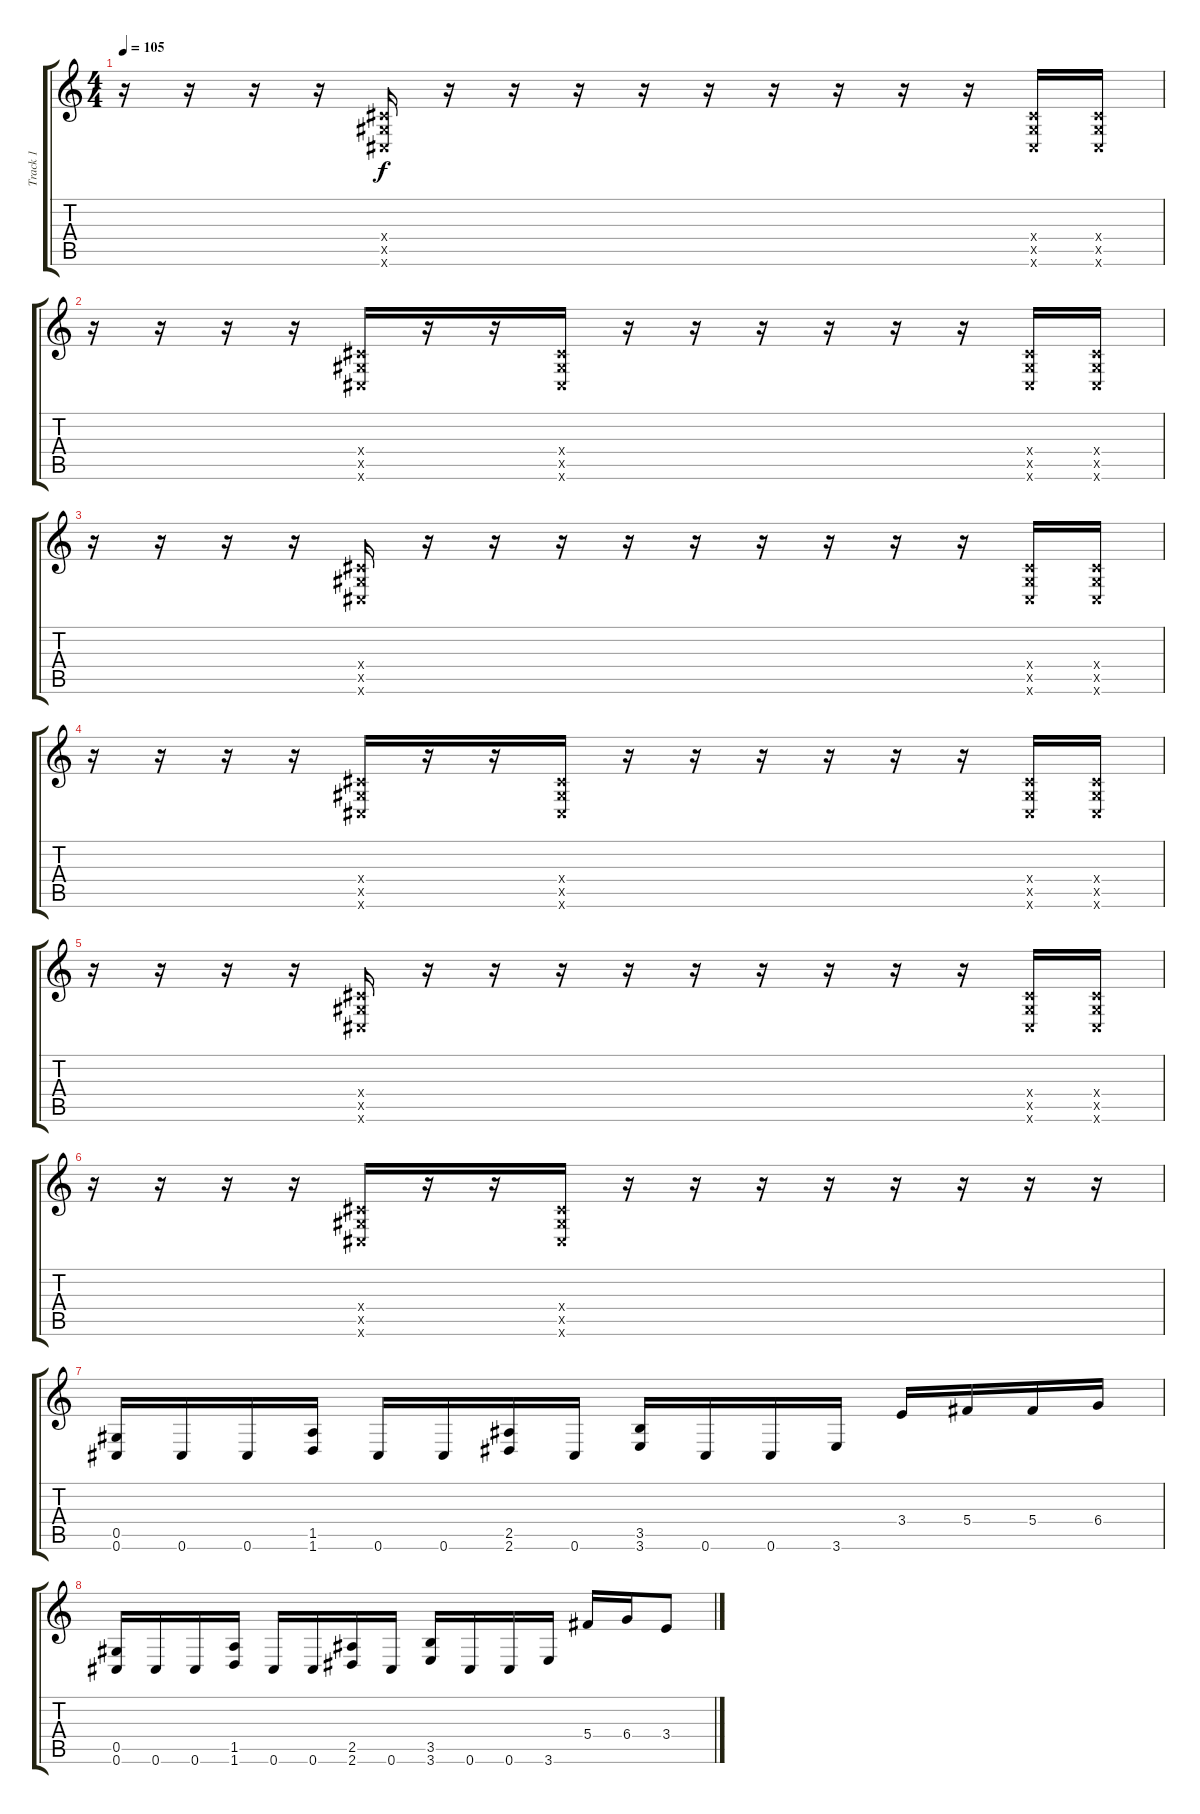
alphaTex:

\track ("Track 1" "Track 1") {instrument distortionguitar}
\staff {score tabs}
\tuning (Eb4 Bb3 Gb3 Db3 Ab2 Db2) {hide}
\ts (4 4)
\tempo 105
\clef g2
\ks c
r.16{dy f} r.16 r.16 r.16 (0.4{x} 0.5{x} 0.6{x}).16 r.16 r.16 r.16 r.16 r.16 r.16 r.16 r.16 r.16 (0.4{x} 0.5{x} 0.6{x}).16 (0.4{x} 0.5{x} 0.6{x}).16 |
r.16 r.16 r.16 r.16 (0.4{x} 0.5{x} 0.6{x}).16 r.16 r.16 (0.4{x} 0.5{x} 0.6{x}).16 r.16 r.16 r.16 r.16 r.16 r.16 (0.4{x} 0.5{x} 0.6{x}).16 (0.4{x} 0.5{x} 0.6{x}).16 |
r.16 r.16 r.16 r.16 (0.4{x} 0.5{x} 0.6{x}).16 r.16 r.16 r.16 r.16 r.16 r.16 r.16 r.16 r.16 (0.4{x} 0.5{x} 0.6{x}).16 (0.4{x} 0.5{x} 0.6{x}).16 |
r.16 r.16 r.16 r.16 (0.4{x} 0.5{x} 0.6{x}).16 r.16 r.16 (0.4{x} 0.5{x} 0.6{x}).16 r.16 r.16 r.16 r.16 r.16 r.16 (0.4{x} 0.5{x} 0.6{x}).16 (0.4{x} 0.5{x} 0.6{x}).16 |
r.16 r.16 r.16 r.16 (0.4{x} 0.5{x} 0.6{x}).16 r.16 r.16 r.16 r.16 r.16 r.16 r.16 r.16 r.16 (0.4{x} 0.5{x} 0.6{x}).16 (0.4{x} 0.5{x} 0.6{x}).16 |
r.16 r.16 r.16 r.16 (0.4{x} 0.5{x} 0.6{x}).16 r.16 r.16 (0.4{x} 0.5{x} 0.6{x}).16 r.16 r.16 r.16 r.16 r.16 r.16 r.16 r.16 |
(0.5 0.6).16 0.6.16 0.6.16 (1.5 1.6).16 0.6.16 0.6.16 (2.5 2.6).16 0.6.16 (3.5 3.6).16 0.6.16 0.6.16 3.6.16 3.4.16 5.4.16 5.4.16 6.4.16 |
(0.5 0.6).16 0.6.16 0.6.16 (1.5 1.6).16 0.6.16 0.6.16 (2.5 2.6).16 0.6.16 (3.5 3.6).16 0.6.16 0.6.16 3.6.16 5.4.16 6.4.16 3.4.8
